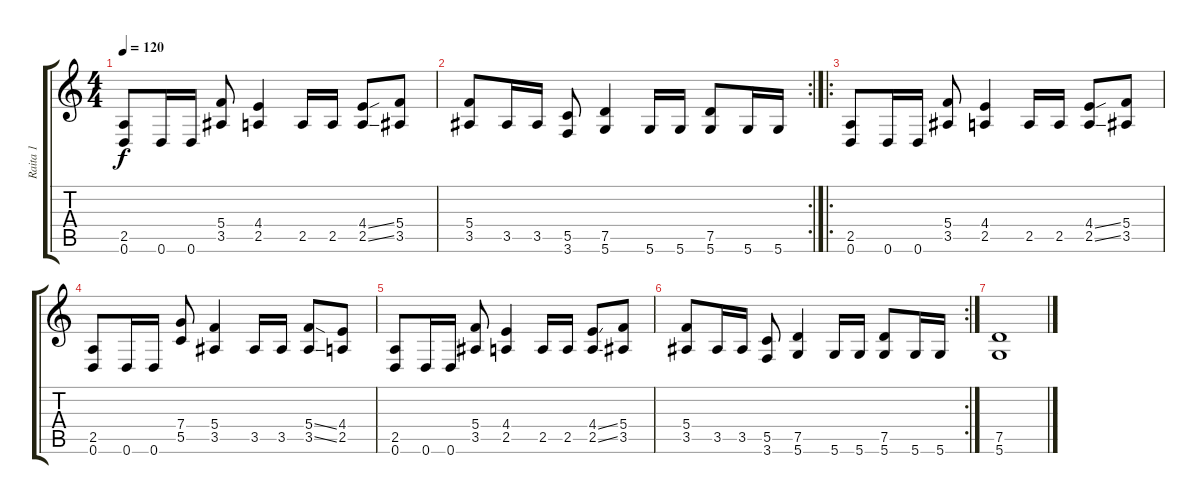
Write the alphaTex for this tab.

\track ("Raita 1" "Raita 1") {instrument distortionguitar}
\staff {score tabs}
\tuning (D4 A3 F3 C3 G2 D2) {hide}
\ts (4 4)
\tempo 120
\clef g2
\ks c
(2.5 0.6).8{dy f} 0.6.16 0.6.16 (5.4 3.5).8 (4.4 2.5).4 2.5.16 2.5.16 (4.4{ss} 2.5{ss}).8 (5.4 3.5).8 |
\rc 2
(5.4 3.5).8 3.5.16 3.5.16 (5.5 3.6).8 (7.5 5.6).4 5.6.16 5.6.16 (7.5 5.6).8 5.6.16 5.6.16 |
\ro
(2.5 0.6).8 0.6.16 0.6.16 (5.4 3.5).8 (4.4 2.5).4 2.5.16 2.5.16 (4.4{ss} 2.5{ss}).8 (5.4 3.5).8 |
(2.5 0.6).8 0.6.16 0.6.16 (7.4 5.5).8 (5.4 3.5).4 3.5.16 3.5.16 (5.4{ss} 3.5{ss}).8 (4.4 2.5).8 |
(2.5 0.6).8 0.6.16 0.6.16 (5.4 3.5).8 (4.4 2.5).4 2.5.16 2.5.16 (4.4{ss} 2.5{ss}).8 (5.4 3.5).8 |
\rc 2
(5.4 3.5).8 3.5.16 3.5.16 (5.5 3.6).8 (7.5 5.6).4 5.6.16 5.6.16 (7.5 5.6).8 5.6.16 5.6.16 |
(7.5 5.6).1
